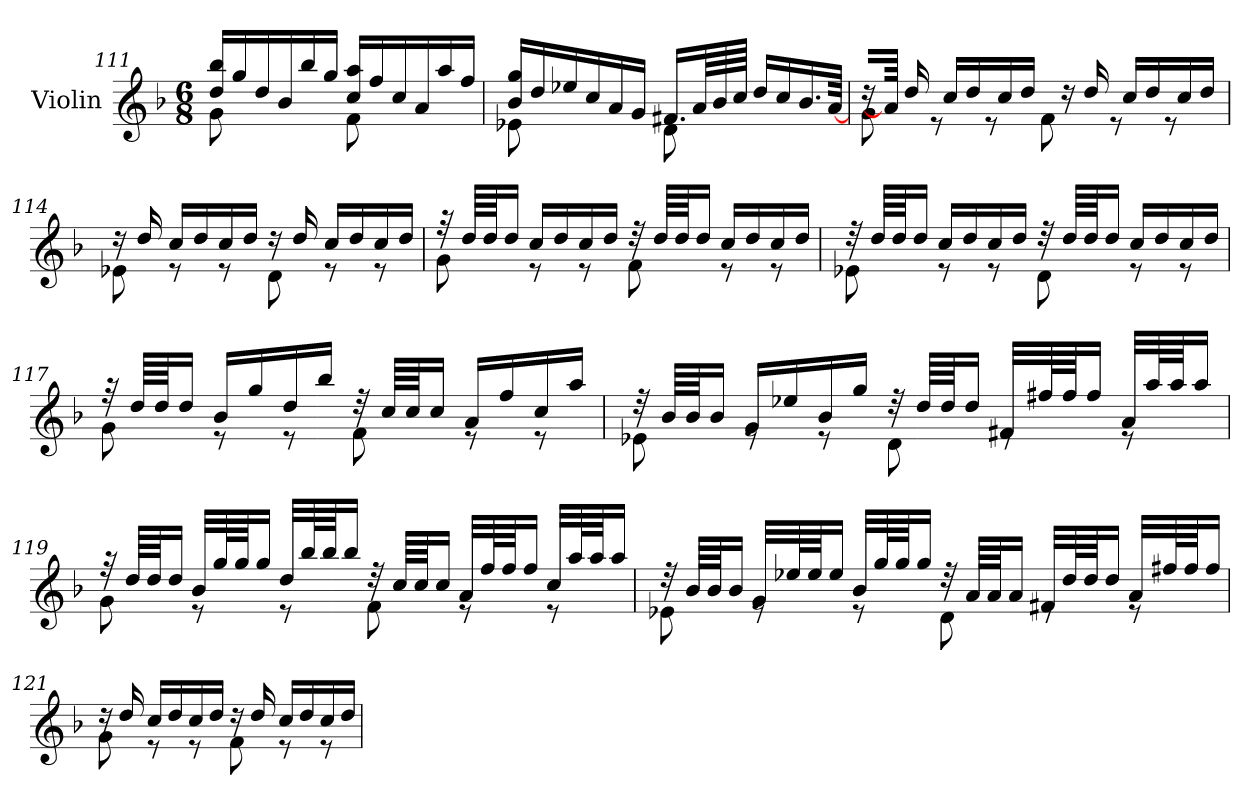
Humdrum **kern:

**kern
*part1
*staff1
*I"Violin
*I'Vln
!!LO:LB:g=z
*clefG2
*k[b-]
*M6/8
=111
*^
*	*^
16dd/ 16bb-/LL	8g\	4.ryy
16gg/	.	.
16dd/	2ryy	.
16b-/	.	.
16bb-/	.	.
16gg/JJ	.	.
16cc/ 16aa/LL	.	8f\
16ff/	.	.
16cc/	.	4ryy
16a/	.	.
16aa/	8ryy	.
16ff/JJ	.	.
*	*v	*v
=112	=112
16b-/ 16gg/LL	8e-X\
16dd/	.
16ee-X/	4ryy
16cc/	.
16a/	.
16g/JJ	.
16.f#X/LL	8d\
64a/LL	.
64b-/	.
64cc/JJJJ	4ryy
16dd/LL	.
16cc/	.
16.b-/	.
[64a/JJk	.
=113	=113
16rdd	8g\
64a/JJk]	.
16dd/	.
.	8re
16cc/LL	.
16dd/	.
.	8re
16cc/	.
16dd/JJ	.
.	8f\
16rdd	.
16dd/	.
.	8re
16cc/LL	.
16dd/	.
.	8re
16cc/	.
16dd/JJ	.
.	64ryy
!!LO:LB:g=z	!!
=114	=114
16rdd	8e-X\
16dd/	.
16cc/LL	8re
16dd/	.
16cc/	8re
16dd/JJ	.
16rdd	8d\
16dd/	.
16cc/LL	8re
16dd/	.
16cc/	8re
16dd/JJ	.
=115	=115
32rff	8g\
64dd/LLLL	.
64dd/JJ	.
16dd/JJ	.
16cc/LL	8re
16dd/	.
16cc/	8re
16dd/JJ	.
32rdd	8f\
64dd/LLLL	.
64dd/JJ	.
16dd/JJ	.
16cc/LL	8re
16dd/	.
16cc/	8re
16dd/JJ	.
!!LO:LB:g=z	!!
=116	=116
32rdd	8e-X\
64dd/LLLL	.
64dd/JJ	.
16dd/JJ	.
16cc/LL	8re
16dd/	.
16cc/	8re
16dd/JJ	.
32rdd	8d\
64dd/LLLL	.
64dd/JJ	.
16dd/JJ	.
16cc/LL	8re
16dd/	.
16cc/	8re
16dd/JJ	.
=117	=117
32rff	8g\
64dd/LLLL	.
64dd/JJ	.
16dd/JJ	.
16b-/LL	8re
16gg/	.
16dd/	8re
16bb-/JJ	.
32rdd	8f\
64cc/LLLL	.
64cc/JJ	.
16cc/JJ	.
16a/LL	8re
16ff/	.
16cc/	8re
16aa/JJ	.
!!LO:LB:g=z	!!
=118	=118
32rdd	8e-X\
64b-/LLLL	.
64b-/JJ	.
16b-/JJ	.
16g/LL	8re
16ee-X/	.
16b-/	8re
16gg/JJ	.
32rdd	8d\
64dd/LLLL	.
64dd/JJ	.
16dd/JJ	.
32f#X/LLL	8re
64ff#X/L	.
64ff#/JJ	.
16ff#/JJ	.
32a/LLL	8re
64aa/L	.
64aa/JJ	.
16aa/JJ	.
=119	=119
32rff	8g\
64dd/LLLL	.
64dd/JJ	.
16dd/JJ	.
32b-/LLL	8re
64gg/L	.
64gg/JJ	.
16gg/JJ	.
32dd/LLL	8re
64bb-/L	.
64bb-/JJ	.
16bb-/JJ	.
32rdd	8f\
64cc/LLLL	.
64cc/JJ	.
16cc/JJ	.
32a/LLL	8re
64ff/L	.
64ff/JJ	.
16ff/JJ	.
32cc/LLL	8re
64aa/L	.
64aa/JJ	.
16aa/JJ	.
!!LO:LB:g=z	!!
=120	=120
32rdd	8e-X\
64b-/LLLL	.
64b-/JJ	.
16b-/JJ	.
32g/LLL	8re
64ee-X/L	.
64ee-/JJ	.
16ee-/JJ	.
32b-/LLL	8re
64gg/L	.
64gg/JJ	.
16gg/JJ	.
32rdd	8d\
64a/LLLL	.
64a/JJ	.
16a/JJ	.
32f#X/LLL	8re
64dd/L	.
64dd/JJ	.
16dd/JJ	.
32a/LLL	8re
64ff#X/L	.
64ff#/JJ	.
16ff#/JJ	.
=121	=121
16rdd	8g\
16dd/	.
16cc/LL	8re
16dd/	.
16cc/	8re
16dd/JJ	.
16rdd	8f\
16dd/	.
16cc/LL	8re
16dd/	.
16cc/	8re
16dd/JJ	.
*v	*v
=
*-
